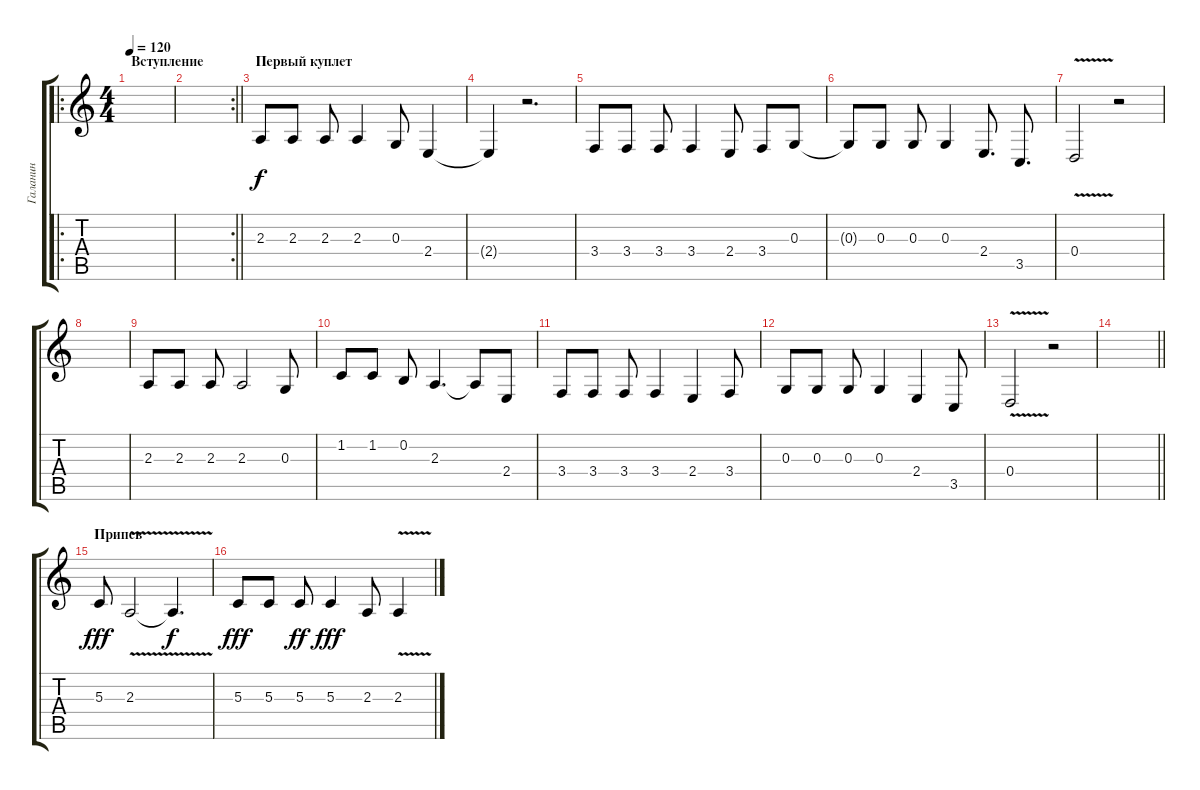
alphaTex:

\track ("Галанин" "Галанин") {instrument lead6voice}
\staff {score tabs}
\tuning (E4 B3 G3 D3 A2 E2) {hide}
\ro
\ts (4 4)
\section ("" "Вступление")
\tempo 120
\clef g2
\ks c
|
\rc 2
\barLineRight lightlight
|
\section ("" "Первый куплет")
2.3.8 2.3.8 2.3.8 2.3.4 0.3.8 2.4.4 |
2.4{t}.4 r.2{d} |
3.4.8 3.4.8 3.4.8 3.4.4 2.4.8 3.4.8 0.3.8 |
0.3{t}.8 0.3.8 0.3.8 0.3.4 2.4.8{d} 3.5.8{d} |
0.4{v}.2 r.2 |
|
2.3.8 2.3.8 2.3.8 2.3.2 0.3.8 |
1.2.8 1.2.8 0.2.8 2.3.4{d} 2.3{t}.8 2.4.8 |
3.4.8 3.4.8 3.4.8 3.4.4 2.4.4 3.4.8 |
0.3.8 0.3.8 0.3.8 0.3.4 2.4.4 3.5.8 |
0.4{v}.2 r.2 |
\barLineRight lightlight
|
\section ("" "Припев")
5.3.8{dy fff} 2.3{v}.2 2.3{t}.4{d dy f} |
5.3.8{dy fff} 5.3.8 5.3.8{dy ff} 5.3.4{dy fff} 2.3.8 2.3{v}.4
